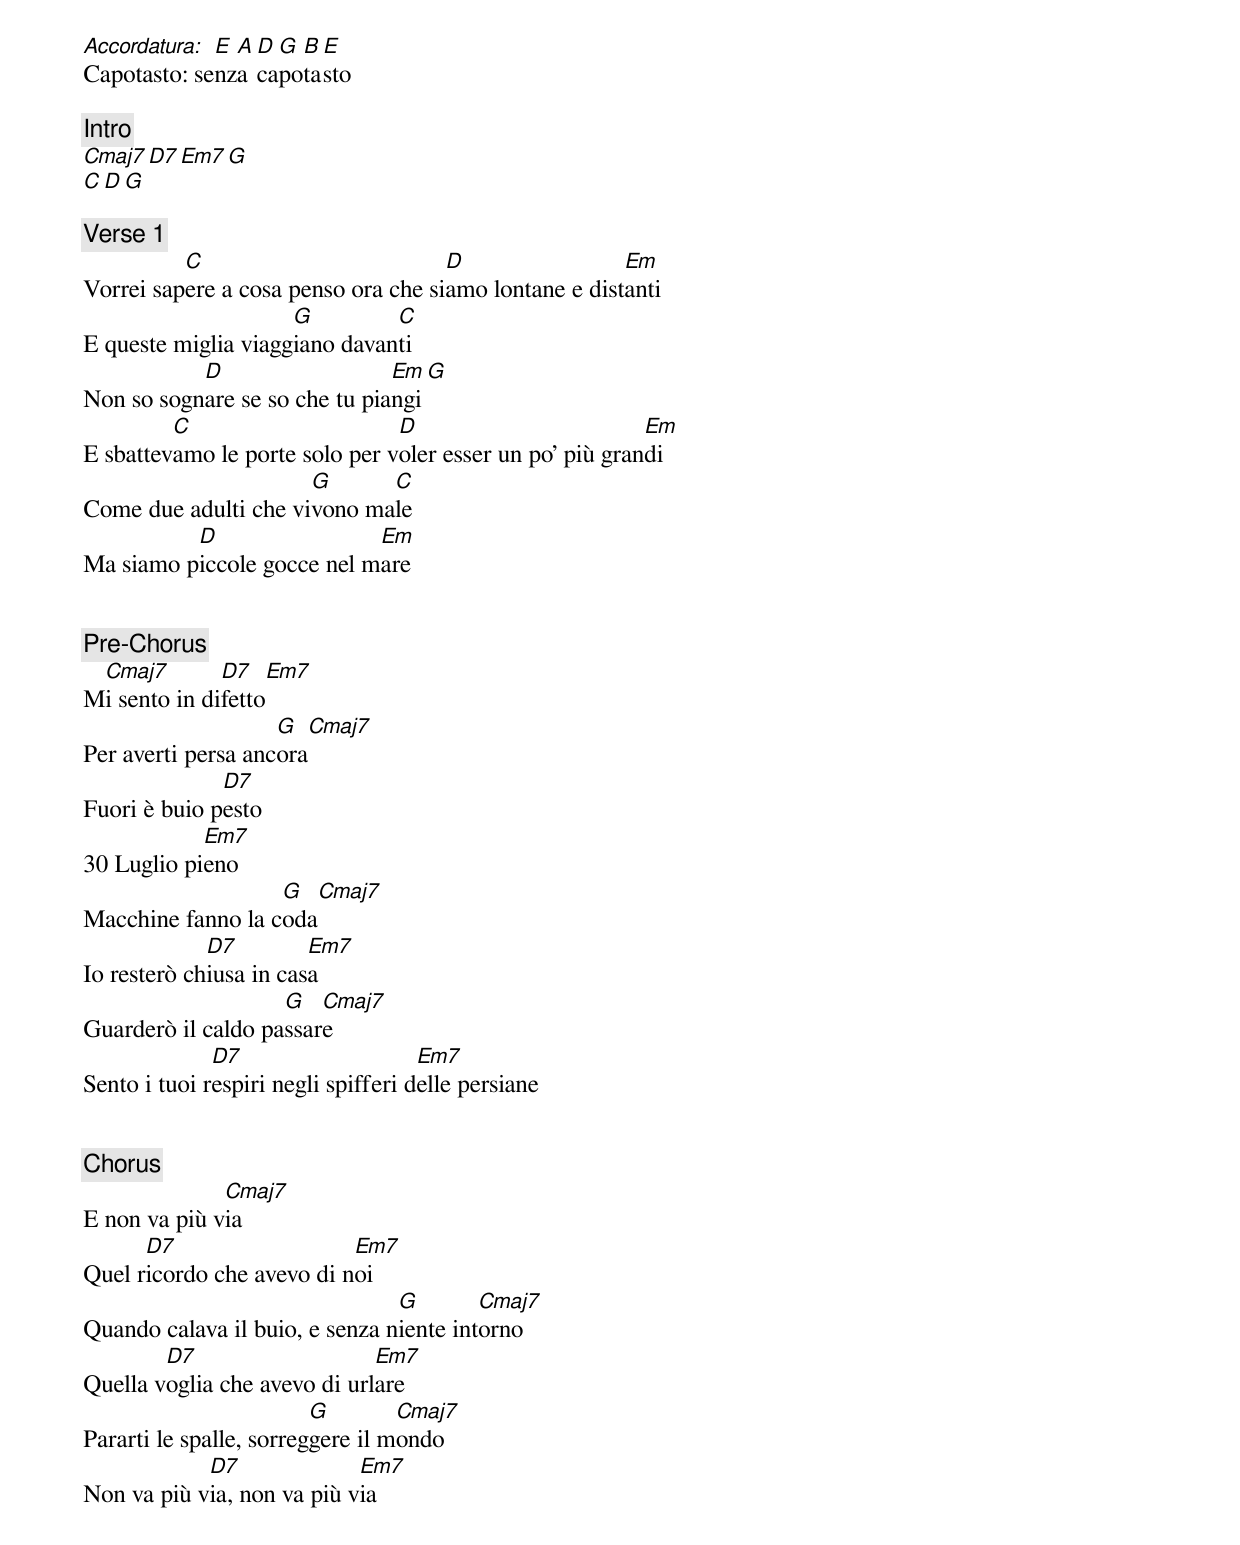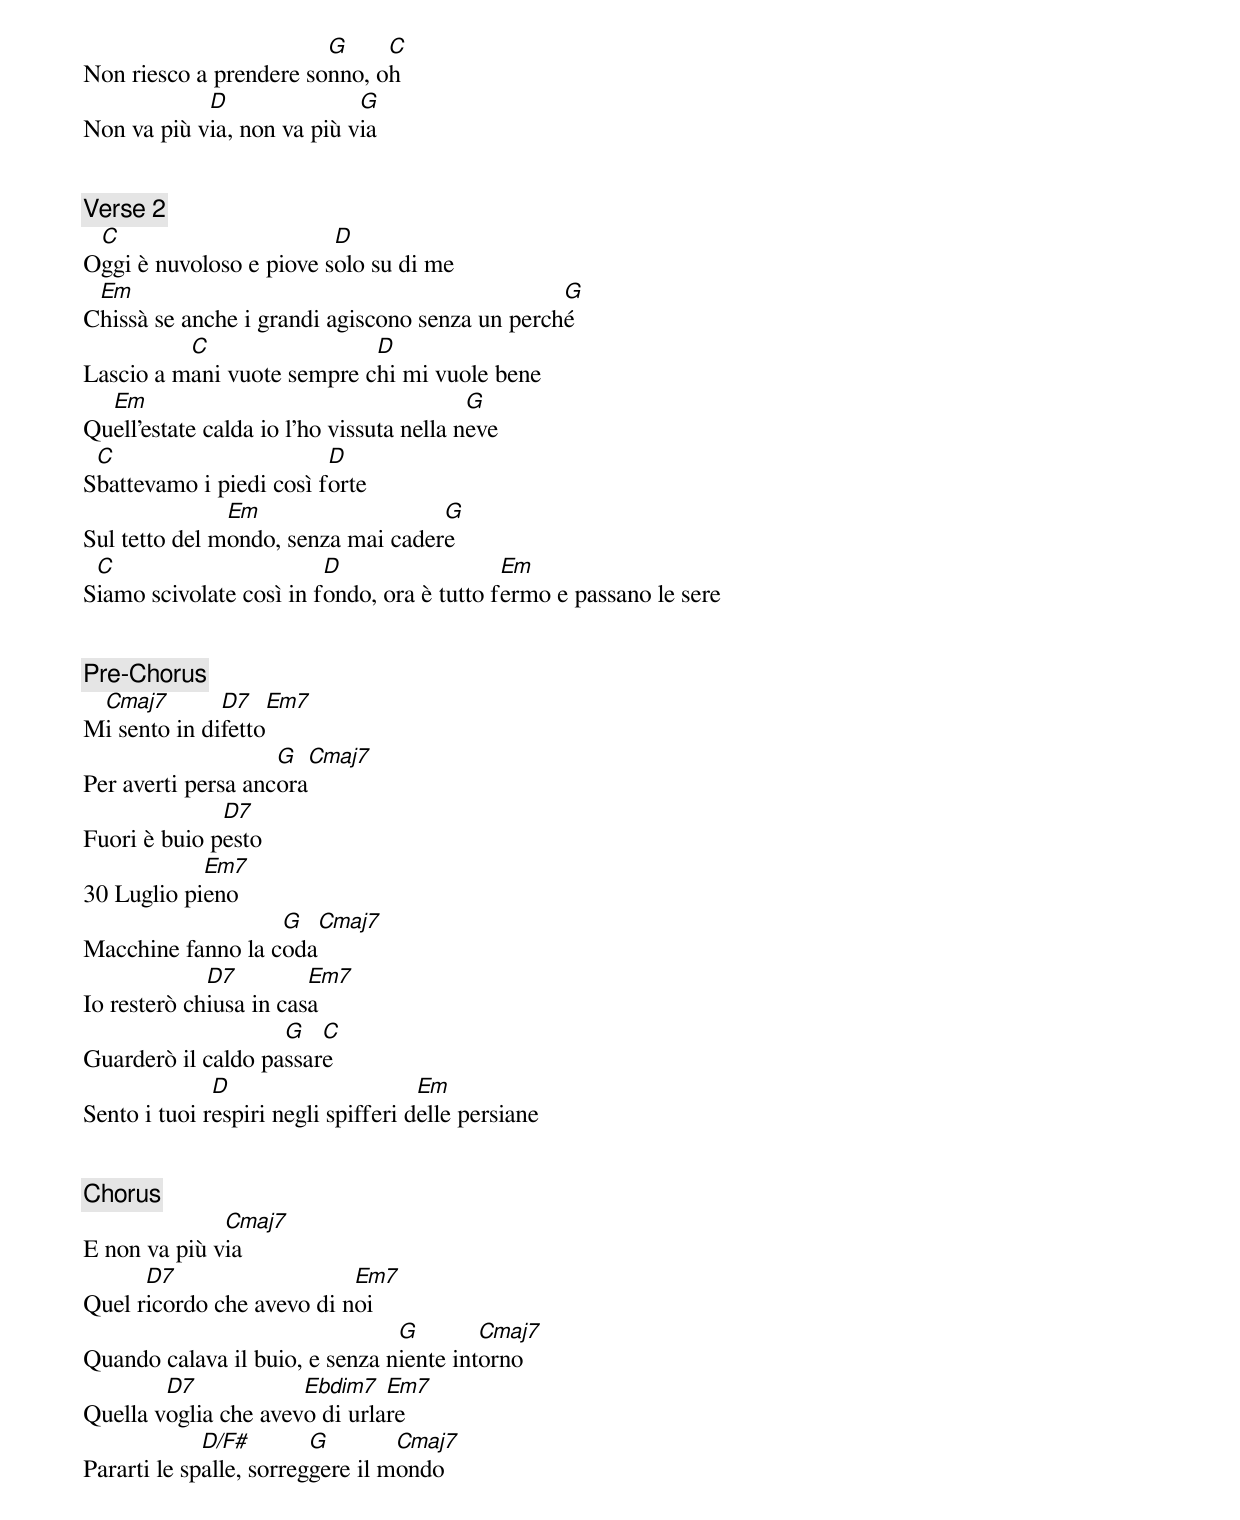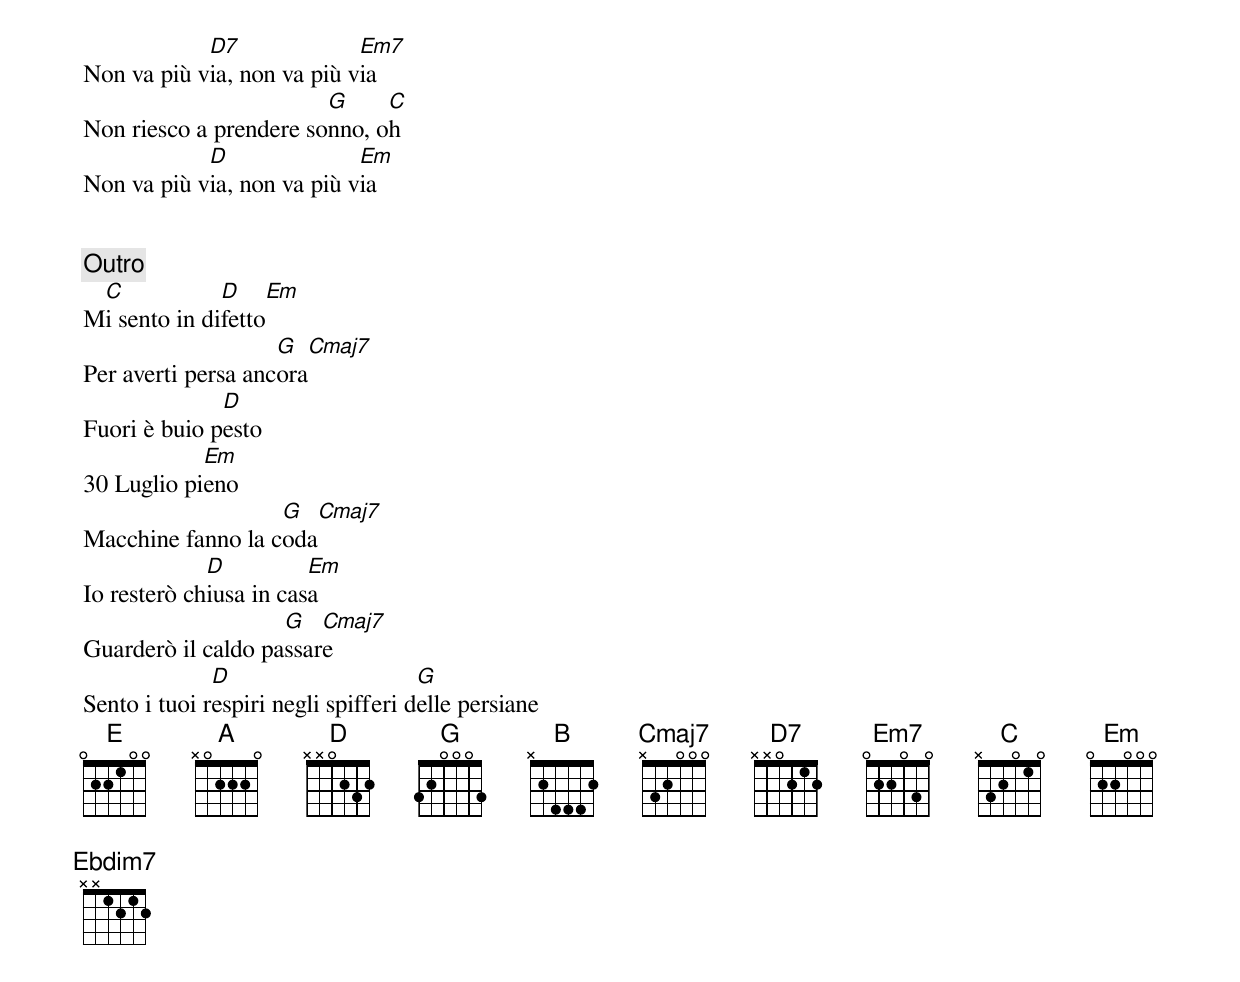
Accordatura: E A D G B E
Capotasto: senza capotasto

[Intro]
Cmaj7 D7 Em7 G
C D G

[Verse 1]
          C                          D                 Em
Vorrei sapere a cosa penso ora che siamo lontane e distanti
                     G         C
E queste miglia viaggiano davanti
           D                   Em    G
Non so sognare se so che tu piangi
         C                      D                         Em
E sbattevamo le porte solo per voler esser un po' più grandi
                      G      C
Come due adulti che vivono male
          D                 Em
Ma siamo piccole gocce nel mare


[Pre-Chorus]
 Cmaj7        D7     Em7
Mi sento in difetto
                    G   Cmaj7
Per averti persa ancora
              D7
Fuori è buio pesto
            Em7
30 Luglio pieno
                   G  Cmaj7
Macchine fanno la coda
             D7         Em7
Io resterò chiusa in casa
                    G   Cmaj7
Guarderò il caldo passare
              D7                     Em7
Sento i tuoi respiri negli spiffеri delle persianе


[Chorus]
              Cmaj7
E non va più via
      D7                   Em7
Quel ricordo che avevo di noi
                                G        Cmaj7
Quando calava il buio, e senza niente intorno
        D7                    Em7
Quella voglia che avevo di urlare
                         G        Cmaj7
Pararti le spalle, sorreggere il mondo
            D7              Em7
Non va più via, non va più via
                        G     C
Non riesco a prendere sonno, oh
            D               G
Non va più via, non va più via


[Verse 2]
 C                       D
Oggi è nuvoloso e piove solo su di me
 Em                                             G
Chissà se anche i grandi agiscono senza un perché
          C                 D
Lascio a mani vuote sempre chi mi vuole bene
  Em                                      G
Quell'estate calda io l'ho vissuta nella neve
 C                       D
Sbattevamo i piedi così forte
               Em                   G
Sul tetto del mondo, senza mai cadere
 C                       D                  Em
Siamo scivolate così in fondo, ora è tutto fermo e passano le sere


[Pre-Chorus]
 Cmaj7        D7     Em7
Mi sento in difetto
                    G   Cmaj7
Per averti persa ancora
              D7
Fuori è buio pesto
            Em7
30 Luglio pieno
                   G  Cmaj7
Macchine fanno la coda
             D7         Em7
Io resterò chiusa in casa
                    G   C
Guarderò il caldo passare
              D                      Em
Sento i tuoi respiri negli spiffеri delle persianе


[Chorus]
              Cmaj7
E non va più via
      D7                   Em7
Quel ricordo che avevo di noi
                                G        Cmaj7
Quando calava il buio, e senza niente intorno
        D7            Ebdim7   Em7
Quella voglia che avevo di urlare
             D/F#        G        Cmaj7
Pararti le spalle, sorreggere il mondo
            D7              Em7
Non va più via, non va più via
                        G     C
Non riesco a prendere sonno, oh
            D               Em
Non va più via, non va più via


[Outro]
 C            D     Em
Mi sento in difetto
                    G   Cmaj7
Per averti persa ancora
              D
Fuori è buio pesto
            Em
30 Luglio pieno
                   G  Cmaj7
Macchine fanno la coda
             D          Em
Io resterò chiusa in casa
                    G   Cmaj7
Guarderò il caldo passare
              D                      G
Sento i tuoi respiri negli spiffеri delle persianе
